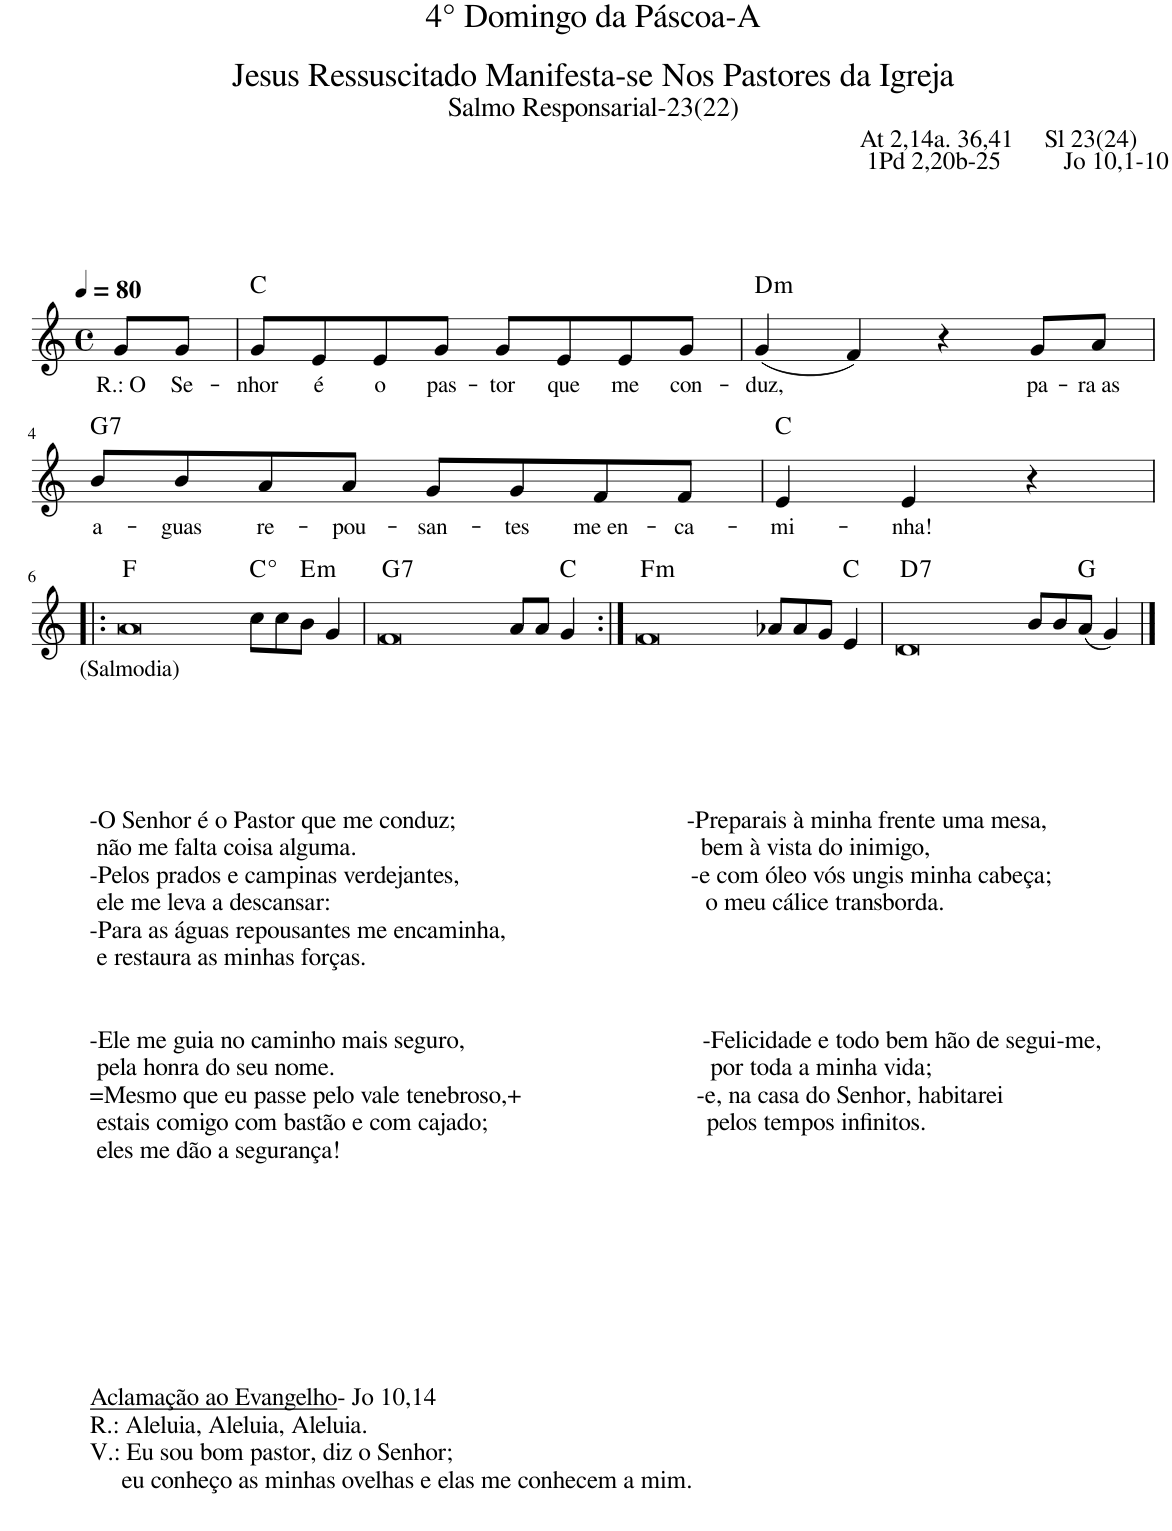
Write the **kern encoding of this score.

**kern	**text	**harte
*part1	*part1	*part1
*staff1	*staff1	*
*I"Voz	*	*
*I'Vo.	*	*
*clefG2	*	*
*k[]	*	*
*M4/4	*	*
*met(c)	*	*
*MM80	*	*
=1	=1	=1
!	!LO:LY:b	!
8g/L	R.: O	.
!	!LO:LY:b	!
8g/J	Se-	.
=2	=2	=2
!	!LO:LY:b	!
8g/L	-nhor	C:maj
!	!LO:LY:b	!
8e/	é	.
!	!LO:LY:b	!
8e/	o	.
!	!LO:LY:b	!
8g/J	pas-	.
!	!LO:LY:b	!
8g/L	-tor	.
!	!LO:LY:b	!
8e/	que	.
!	!LO:LY:b	!
8e/	me	.
!	!LO:LY:b	!
8g/J	con-	.
=3	=3	=3
!	!LO:LY:b	!LO:H:kt=m
(4g/	-duz,	D:min
4f/)	.	.
4r	.	.
!	!LO:LY:b	!
8g/L	pa-	.
!	!LO:LY:b	!
8a/J	-ra as	.
!!LO:LB:g=z
=4	=4	=4
!	!LO:LY:b	!LO:H:kt=7
8b/L	a-	G:7
!	!LO:LY:b	!
8b/	-guas	.
!	!LO:LY:b	!
8a/	re-	.
!	!LO:LY:b	!
8a/J	-pou-	.
!	!LO:LY:b	!
8g/L	-san-	.
!	!LO:LY:b	!
8g/	-tes	.
!	!LO:LY:b	!
8f/	me en-	.
!	!LO:LY:b	!
8f/J	-ca-	.
=5	=5	=5
!	!LO:LY:b	!
4e/	-mi-	C:maj
!	!LO:LY:b	!
4e/	-nha!	.
4r	.	.
!!LO:LB:g=z
=6!|:	=6!|:	=6!|:
!LO:TX:b:t=-O Senhor é o Pastor que me conduz;                                     -Preparais à minha frente uma mesa,	!	!
!LO:TX:b:t=não me falta coisa alguma.                                                       bem à vista do inimigo,	!	!
!LO:TX:b:t=-Pelos prados e campinas verdejantes,                                     -e com óleo vós ungis minha cabeça;	!	!
!LO:TX:b:t=ele me leva a descansar&colon;                                                            o meu cálice transborda.	!	!
!LO:TX:b:t=-Para as águas repousantes me encaminha,	!	!
!LO:TX:b:t=e restaura as minhas forças.	!	!
!LO:TX:b:t=-Ele me guia no caminho mais seguro,                                      -Felicidade e todo bem hão de segui-me,	!	!
!LO:TX:b:t=pela honra do seu nome.                                                            por toda a minha vida;	!	!
!LO:TX:b:t==Mesmo que eu passe pelo vale tenebroso,+                            -e, na casa do Senhor, habitarei	!	!
!LO:TX:b:t=estais comigo com bastão e com cajado;                                   pelos tempos infinitos.	!	!
!LO:TX:b:t=eles me dão a segurança!	!	!
!LO:TX:b:t=Aclamação ao Evangelho	!	!
!LO:TX:b:t=- Jo 10,14	!	!
!LO:TX:b:t=R.&colon; Aleluia, Aleluia, Aleluia.	!	!
!LO:TX:b:t=V.&colon; Eu sou bom pastor, diz o Senhor;	!	!
!LO:TX:b:t=eu conheço as minhas ovelhas e elas me conhecem a mim.	!	!
!	!LO:LY:b	!
[1a	(Salmodia)	F:maj
1ryy	.	.
!	!	!LO:H:kt=°
8cc\L	.	.
8cc\	.	.
!	!	!LO:H:kt=m
8b\J	.	E:min
4g/	.	.
=7	=7	=7
!	!	!LO:H:kt=7
[1f	.	G:7
1a]	.	.
8a/L	.	.
8a/J	.	.
4g/	.	C:maj
=8:|!	=8:|!	=8:|!
!	!	!LO:H:kt=m
[1f	.	F:min
1f]	.	.
8a-X/L	.	.
8a-/	.	.
8g/J	.	.
4e/	.	C:maj
=9	=9	=9
!	!	!LO:H:kt=7
[1d	.	D:7
1f]	.	.
8b/L	.	.
8b/	.	.
(8a/J	.	G:maj
4g/)	.	.
==10	==10	==10
1d]	.	.
=	=	=
*-	*-	*-
